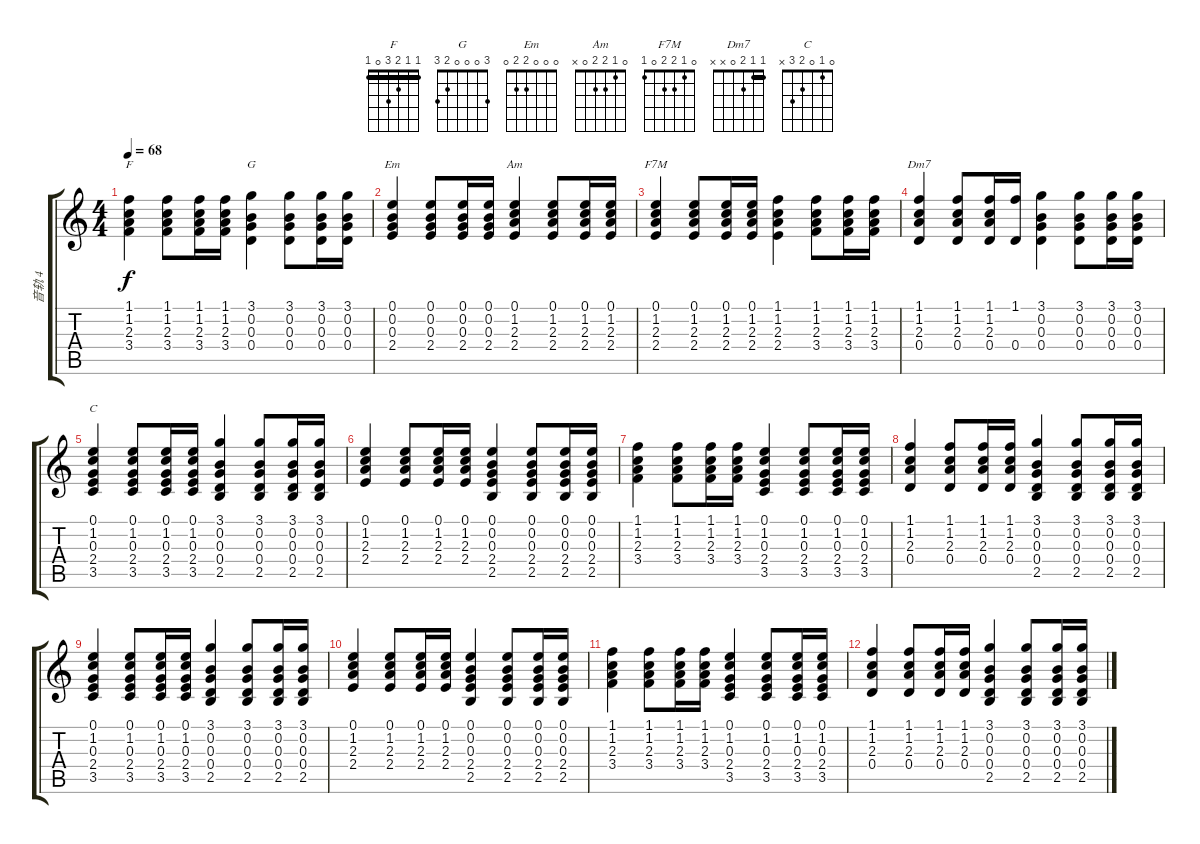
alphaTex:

\track ("音轨 4" "音轨 4") {instrument acousticguitarnylon}
\staff {score tabs}
\tuning (E4 B3 G3 D3 A2 E2) {hide}
\chord ("F" 1 1 2 3 0 1) {barre 1}
\chord ("G" 3 0 0 0 2 3)
\chord ("Em" 0 0 0 2 2 0)
\chord ("Am" 0 1 2 2 0 x)
\chord ("F7M" 0 1 2 2 0 1)
\chord ("Dm7" 1 1 2 0 x x) {barre 1}
\chord ("C" 0 1 0 2 3 x)
\ts (4 4)
\tempo 68
\clef g2
\ks c
(1.1 1.2 2.3 3.4).4{ch "F" dy f} (1.1 1.2 2.3 3.4).8 (1.1 1.2 2.3 3.4).16 (1.1 1.2 2.3 3.4).16 (3.1 0.2 0.3 0.4).4{ch "G"} (3.1 0.2 0.3 0.4).8 (3.1 0.2 0.3 0.4).16 (3.1 0.2 0.3 0.4).16 |
(0.1 0.2 0.3 2.4).4{ch "Em"} (0.1 0.2 0.3 2.4).8 (0.1 0.2 0.3 2.4).16 (0.1 0.2 0.3 2.4).16 (0.1 1.2 2.3 2.4).4{ch "Am"} (0.1 1.2 2.3 2.4).8 (0.1 1.2 2.3 2.4).16 (0.1 1.2 2.3 2.4).16 |
(0.1 1.2 2.3 2.4).4{ch "F7M"} (0.1 1.2 2.3 2.4).8 (0.1 1.2 2.3 2.4).16 (0.1 1.2 2.3 2.4).16 (1.1 1.2 2.3 2.4).4 (1.1 1.2 2.3 3.4).8 (1.1 1.2 2.3 3.4).16 (1.1 1.2 2.3 3.4).16 |
(1.1 1.2 2.3 0.4).4{ch "Dm7"} (1.1 1.2 2.3 0.4).8 (1.1 1.2 2.3 0.4).16 (1.1 0.4).16 (3.1 0.2 0.3 0.4).4 (3.1 0.2 0.3 0.4).8 (3.1 0.2 0.3 0.4).16 (3.1 0.2 0.3 0.4).16 |
(0.1 1.2 0.3 2.4 3.5).4{ch "C"} (0.1 1.2 0.3 2.4 3.5).8 (0.1 1.2 0.3 2.4 3.5).16 (0.1 1.2 0.3 2.4 3.5).16 (3.1 0.2 0.3 0.4 2.5).4 (3.1 0.2 0.3 0.4 2.5).8 (3.1 0.2 0.3 0.4 2.5).16 (3.1 0.2 0.3 0.4 2.5).16 |
(0.1 1.2 2.3 2.4).4 (0.1 1.2 2.3 2.4).8 (0.1 1.2 2.3 2.4).16 (0.1 1.2 2.3 2.4).16 (0.1 0.2 0.3 2.4 2.5).4 (0.1 0.2 0.3 2.4 2.5).8 (0.1 0.2 0.3 2.4 2.5).16 (0.1 0.2 0.3 2.4 2.5).16 |
(1.1 1.2 2.3 3.4).4 (1.1 1.2 2.3 3.4).8 (1.1 1.2 2.3 3.4).16 (1.1 1.2 2.3 3.4).16 (0.1 1.2 0.3 2.4 3.5).4 (0.1 1.2 0.3 2.4 3.5).8 (0.1 1.2 0.3 2.4 3.5).16 (0.1 1.2 0.3 2.4 3.5).16 |
(1.1 1.2 2.3 0.4).4 (1.1 1.2 2.3 0.4).8 (1.1 1.2 2.3 0.4).16 (1.1 1.2 2.3 0.4).16 (3.1 0.2 0.3 0.4 2.5).4 (3.1 0.2 0.3 0.4 2.5).8 (3.1 0.2 0.3 0.4 2.5).16 (3.1 0.2 0.3 0.4 2.5).16 |
(0.1 1.2 0.3 2.4 3.5).4 (0.1 1.2 0.3 2.4 3.5).8 (0.1 1.2 0.3 2.4 3.5).16 (0.1 1.2 0.3 2.4 3.5).16 (3.1 0.2 0.3 0.4 2.5).4 (3.1 0.2 0.3 0.4 2.5).8 (3.1 0.2 0.3 0.4 2.5).16 (3.1 0.2 0.3 0.4 2.5).16 |
(0.1 1.2 2.3 2.4).4 (0.1 1.2 2.3 2.4).8 (0.1 1.2 2.3 2.4).16 (0.1 1.2 2.3 2.4).16 (0.1 0.2 0.3 2.4 2.5).4 (0.1 0.2 0.3 2.4 2.5).8 (0.1 0.2 0.3 2.4 2.5).16 (0.1 0.2 0.3 2.4 2.5).16 |
(1.1 1.2 2.3 3.4).4 (1.1 1.2 2.3 3.4).8 (1.1 1.2 2.3 3.4).16 (1.1 1.2 2.3 3.4).16 (0.1 1.2 0.3 2.4 3.5).4 (0.1 1.2 0.3 2.4 3.5).8 (0.1 1.2 0.3 2.4 3.5).16 (0.1 1.2 0.3 2.4 3.5).16 |
(1.1 1.2 2.3 0.4).4 (1.1 1.2 2.3 0.4).8 (1.1 1.2 2.3 0.4).16 (1.1 1.2 2.3 0.4).16 (3.1 0.2 0.3 0.4 2.5).4 (3.1 0.2 0.3 0.4 2.5).8 (3.1 0.2 0.3 0.4 2.5).16 (3.1 0.2 0.3 0.4 2.5).16
